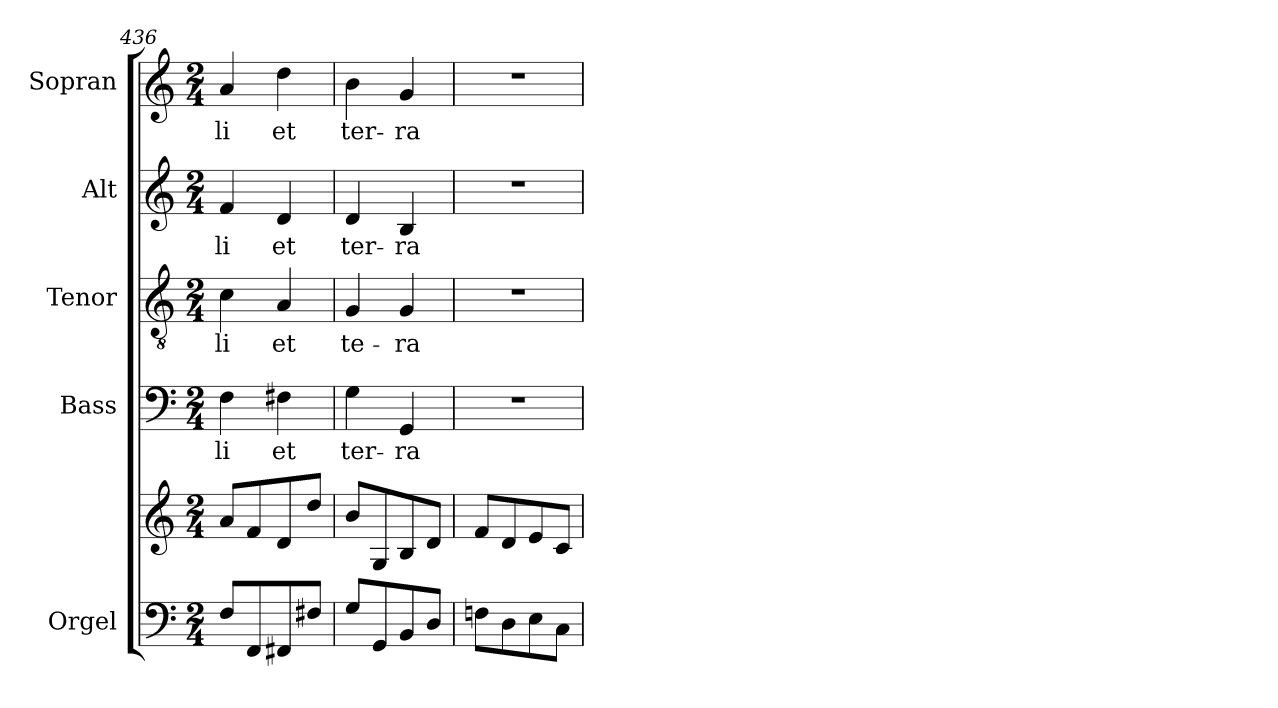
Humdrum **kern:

**kern	**kern	**kern	**text	**kern	**text	**kern	**text	**kern	**text
*part5	*part5	*part4	*part4	*part3	*part3	*part2	*part2	*part1	*part1
*staff6	*staff5	*staff4	*staff4	*staff3	*staff3	*staff2	*staff2	*staff1	*staff1
*I"Orgel	*	*I"Bass	*	*I"Tenor	*	*I"Alt	*	*I"Sopran	*
*I'Org.	*	*I'B.	*	*I'T.	*	*I'A.	*	*I'S.	*
*clefF4	*clefG2	*clefF4	*	*clefGv2	*	*clefG2	*	*clefG2	*
*k[]	*k[]	*k[]	*	*k[]	*	*k[]	*	*k[]	*
*C:	*C:	*C:	*	*C:	*	*C:	*	*C:	*
*M2/4	*M2/4	*M2/4	*	*M2/4	*	*M2/4	*	*M2/4	*
=436	=436	=436	=436	=436	=436	=436	=436	=436	=436
!	!	!	!LO:LY:b	!	!LO:LY:b	!	!LO:LY:b	!	!LO:LY:b
8F/L	8a/L	4F\	-li	4c\	-li	4f/	-li	4a/	-li
8FF/	8f/	.	.	.	.	.	.	.	.
!	!	!	!LO:LY:b	!	!LO:LY:b	!	!LO:LY:b	!	!LO:LY:b
8FF#X/	8d/	4F#X\	et	4A/	et	4d/	et	4dd\	et
8F#X/J	8dd/J	.	.	.	.	.	.	.	.
=437	=437	=437	=437	=437	=437	=437	=437	=437	=437
!	!	!	!LO:LY:b	!	!LO:LY:b	!	!LO:LY:b	!	!LO:LY:b
8G/L	8b/L	4G\	ter-	4G/	te-	4d/	ter-	4b\	ter-
8GG/	8G/	.	.	.	.	.	.	.	.
!	!	!	!LO:LY:b	!	!LO:LY:b	!	!LO:LY:b	!	!LO:LY:b
8BB/	8B/	4GG/	-ra	4G/	-ra	4B/	-ra	4g/	-ra
8D/J	8d/J	.	.	.	.	.	.	.	.
!!LO:PB:g=z
=438	=438	=438	=438	=438	=438	=438	=438	=438	=438
8Fn\L	8f/L	2r	.	2r	.	2r	.	2r	.
8D\	8d/	.	.	.	.	.	.	.	.
8E\	8e/	.	.	.	.	.	.	.	.
8C\J	8c/J	.	.	.	.	.	.	.	.
=	=	=	=	=	=	=	=	=	=
*-	*-	*-	*-	*-	*-	*-	*-	*-	*-
